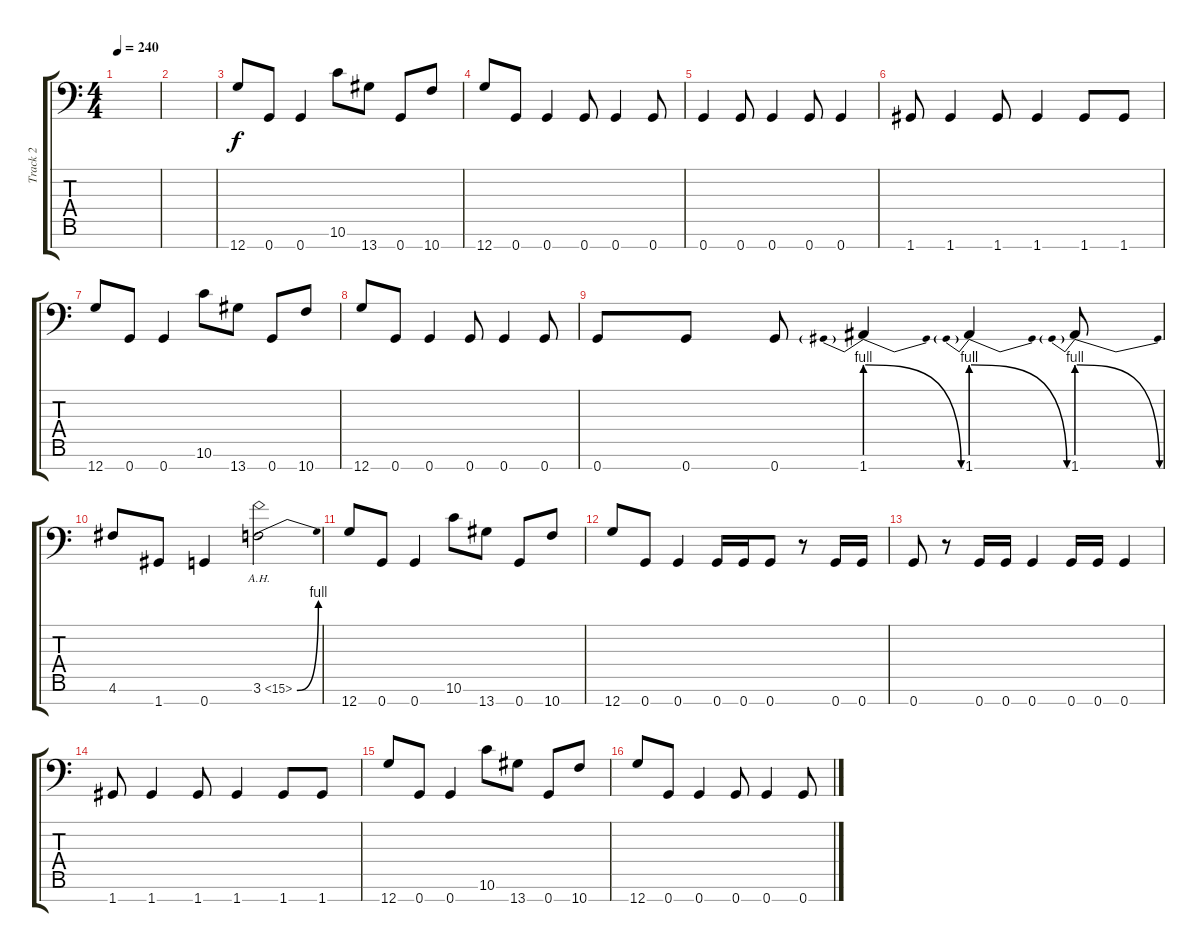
\track ("Track 2" "Track 2") {instrument acousticguitarsteel}
\staff {score tabs}
\tuning (D4 A3 E3 C3 G2 D2 G1) {hide}
\ts (4 4)
\tempo 240
\clef f4
\ks c
|
|
12.7.8 0.7.8 0.7.4 10.6.8 13.7.8 0.7.8 10.7.8 |
12.7.8 0.7.8 0.7.4 0.7.8 0.7.4 0.7.8 |
0.7.4 0.7.8 0.7.4 0.7.8 0.7.4 |
1.7.8 1.7.4 1.7.8 1.7.4 1.7.8 1.7.8 |
12.7.8 0.7.8 0.7.4 10.6.8 13.7.8 0.7.8 10.7.8 |
12.7.8 0.7.8 0.7.4 0.7.8 0.7.4 0.7.8 |
0.7.8 0.7.8 0.7.8 1.7{be (prebendrelease 0 4 60 0)}.4 1.7{be (prebendrelease 0 4 60 0)}.4 1.7{be (prebendrelease 0 4 60 0)}.8 |
4.6.8 1.7.8 0.7.4 3.6{be (bend 0 0 60 4) ah 12}.2 |
12.7.8 0.7.8 0.7.4 10.6.8 13.7.8 0.7.8 10.7.8 |
12.7.8 0.7.8 0.7.4 0.7.16 0.7.16 0.7.8 r.8 0.7.16 0.7.16 |
0.7.8 r.8 0.7.16 0.7.16 0.7.4 0.7.16 0.7.16 0.7.4 |
1.7.8 1.7.4 1.7.8 1.7.4 1.7.8 1.7.8 |
12.7.8 0.7.8 0.7.4 10.6.8 13.7.8 0.7.8 10.7.8 |
12.7.8 0.7.8 0.7.4 0.7.8 0.7.4 0.7.8
